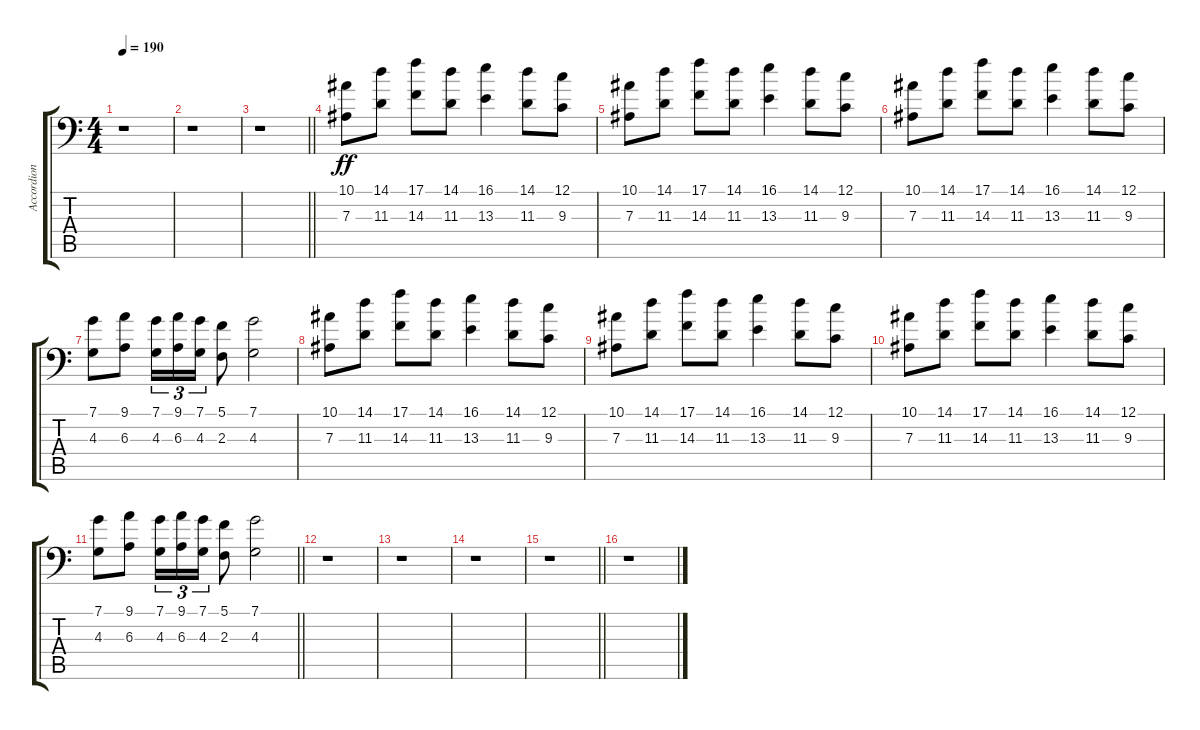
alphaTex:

\track ("Accordion" "Accordion") {instrument accordion}
\staff {score tabs}
\tuning (C4 G3 Eb3 Bb2 F2 Bb1) {hide}
\ts (4 4)
\tempo 190
\clef f4
\ks c
r.1{dy ff} |
r.1 |
\barLineRight lightlight
r.1 |
(10.1 7.3).8 (14.1 11.3).8 (17.1 14.3).8 (14.1 11.3).8 (16.1 13.3).4 (14.1 11.3).8 (12.1 9.3).8 |
(10.1 7.3).8 (14.1 11.3).8 (17.1 14.3).8 (14.1 11.3).8 (16.1 13.3).4 (14.1 11.3).8 (12.1 9.3).8 |
(10.1 7.3).8 (14.1 11.3).8 (17.1 14.3).8 (14.1 11.3).8 (16.1 13.3).4 (14.1 11.3).8 (12.1 9.3).8 |
(7.1 4.3).8 (9.1 6.3).8 (7.1 4.3).16{tu (3 2)} (9.1 6.3).16{tu (3 2)} (7.1 4.3).16{tu (3 2)} (5.1 2.3).8 (7.1 4.3).2 |
(10.1 7.3).8 (14.1 11.3).8 (17.1 14.3).8 (14.1 11.3).8 (16.1 13.3).4 (14.1 11.3).8 (12.1 9.3).8 |
(10.1 7.3).8 (14.1 11.3).8 (17.1 14.3).8 (14.1 11.3).8 (16.1 13.3).4 (14.1 11.3).8 (12.1 9.3).8 |
(10.1 7.3).8 (14.1 11.3).8 (17.1 14.3).8 (14.1 11.3).8 (16.1 13.3).4 (14.1 11.3).8 (12.1 9.3).8 |
\barLineRight lightlight
(7.1 4.3).8 (9.1 6.3).8 (7.1 4.3).16{tu (3 2)} (9.1 6.3).16{tu (3 2)} (7.1 4.3).16{tu (3 2)} (5.1 2.3).8 (7.1 4.3).2 |
r.1 |
r.1 |
r.1 |
\barLineRight lightlight
r.1 |
r.1
